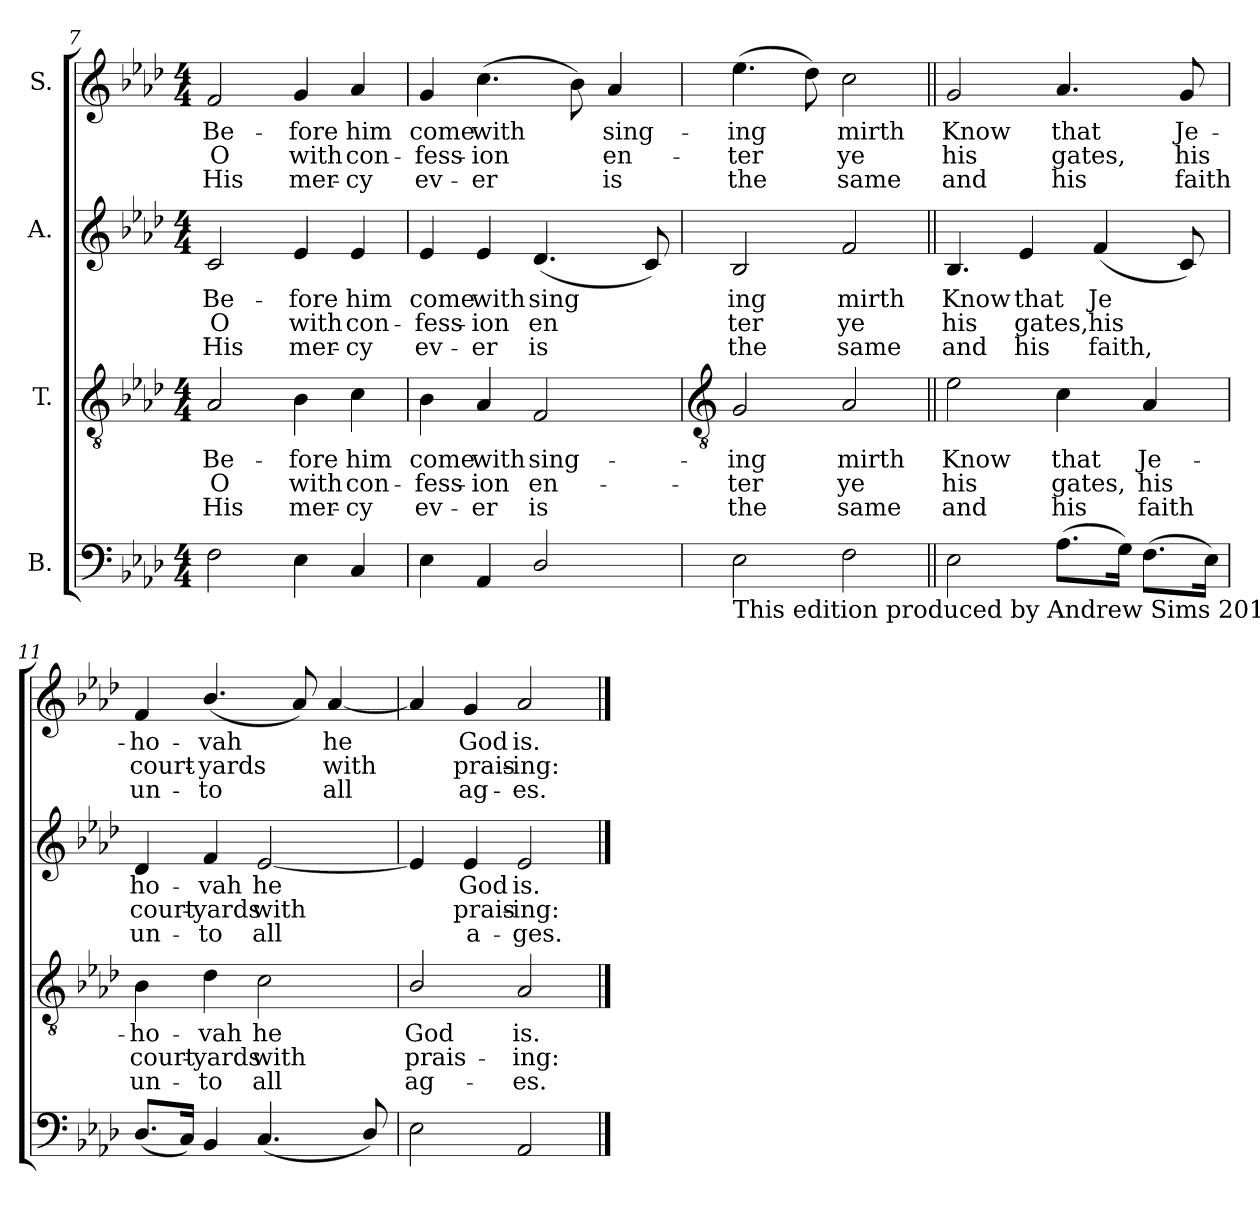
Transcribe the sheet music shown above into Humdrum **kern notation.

**kern	**kern	**text	**text	**text	**kern	**text	**text	**text	**kern	**text	**text	**text
*part4	*part3	*part3	*part3	*part3	*part2	*part2	*part2	*part2	*part1	*part1	*part1	*part1
*staff4	*staff3	*staff3	*staff3	*staff3	*staff2	*staff2	*staff2	*staff2	*staff1	*staff1	*staff1	*staff1
*I"B.	*I"T.	*	*	*	*I"A.	*	*	*	*I"S.	*	*	*
*clefF4	*clefGv2	*	*	*	*clefG2	*	*	*	*clefG2	*	*	*
*k[b-e-a-d-]	*k[b-e-a-d-]	*	*	*	*k[b-e-a-d-]	*	*	*	*k[b-e-a-d-]	*	*	*
*A-:	*A-:	*	*	*	*A-:	*	*	*	*A-:	*	*	*
*M4/4	*M4/4	*	*	*	*M4/4	*	*	*	*M4/4	*	*	*
=7	=7	=7	=7	=7	=7	=7	=7	=7	=7	=7	=7	=7
!	!	!LO:LY:b	!LO:LY:b	!LO:LY:b	!	!LO:LY:b	!LO:LY:b	!LO:LY:b	!	!LO:LY:b	!LO:LY:b	!LO:LY:b
2F	2A-	Be-	-O	His	2c	Be-	-O	His	2f	Be-	-O	His
!	!	!LO:LY:b	!LO:LY:b	!LO:LY:b	!	!LO:LY:b	!LO:LY:b	!LO:LY:b	!	!LO:LY:b	!LO:LY:b	!LO:LY:b
4E-	4B-	fore	with	mer-	4e-	fore	with	mer-	4g	fore	with	mer-
!	!	!LO:LY:b	!LO:LY:b	!LO:LY:b	!	!LO:LY:b	!LO:LY:b	!LO:LY:b	!	!LO:LY:b	!LO:LY:b	!LO:LY:b
4C	4c	-him	con-	-cy	4e-	-him	con-	-cy	4a-	-him	con-	-cy
=8	=8	=8	=8	=8	=8	=8	=8	=8	=8	=8	=8	=8
!	!	!LO:LY:b	!LO:LY:b	!LO:LY:b	!	!LO:LY:b	!LO:LY:b	!LO:LY:b	!	!LO:LY:b	!LO:LY:b	!LO:LY:b
4E-	4B-	come	fess-	-ev-	4e-	come	fess-	-ev-	4g	come	fess-	-ev-
!	!	!LO:LY:b	!LO:LY:b	!LO:LY:b	!	!LO:LY:b	!LO:LY:b	!LO:LY:b	!	!LO:LY:b	!LO:LY:b	!LO:LY:b
4AA-	4A-	-with	ion	er	4e-	-with	ion	er	(>4.cc	-with	ion	er
!	!	!LO:LY:b	!LO:LY:b	!LO:LY:b	!	!LO:LY:b	!LO:LY:b	!LO:LY:b	!	!	!	!
2D-/	2F	sing-	-en-	-is	(<4.d-	sing	en	is	.	.	.	.
.	.	.	.	.	.	.	.	.	8b-)	.	.	.
!	!	!	!	!	!	!	!	!	!	!LO:LY:b	!LO:LY:b	!LO:LY:b
.	.	.	.	.	.	.	.	.	4a-	sing-	-en-	-is
.	.	.	.	.	8c)	.	.	.	.	.	.	.
!!LO:LB:g=z
=9	=9	=9	=9	=9	=9	=9	=9	=9	=9	=9	=9	=9
*	*clefGv2	*	*	*	*	*	*	*	*	*	*	*
!LO:TX:b:t=This edition produced by Andrew Sims 2015	!	!	!	!	!	!	!	!	!	!	!	!
!	!	!LO:LY:b	!LO:LY:b	!LO:LY:b	!	!LO:LY:b	!LO:LY:b	!LO:LY:b	!	!LO:LY:b	!LO:LY:b	!LO:LY:b
2E-	2G	ing	ter	the	2B-	ing	ter	the	(>4.ee-	ing	ter	the
.	.	.	.	.	.	.	.	.	8dd-)	.	.	.
!	!	!LO:LY:b	!LO:LY:b	!LO:LY:b	!	!LO:LY:b	!LO:LY:b	!LO:LY:b	!	!LO:LY:b	!LO:LY:b	!LO:LY:b
2F	2A-	mirth	ye	same	2f	mirth	ye	same	2cc	mirth	ye	same
=10||	=10||	=10||	=10||	=10||	=10||	=10||	=10||	=10||	=10||	=10||	=10||	=10||
!	!	!LO:LY:b	!LO:LY:b	!LO:LY:b	!	!LO:LY:b	!LO:LY:b	!LO:LY:b	!	!LO:LY:b	!LO:LY:b	!LO:LY:b
2E-	2e-	Know	his	and	4.B-	Know	his	and	2g	Know	his	and
!	!	!	!	!	!	!LO:LY:b	!LO:LY:b	!LO:LY:b	!	!	!	!
.	.	.	.	.	4e-	that	gates,	his	.	.	.	.
!	!	!LO:LY:b	!LO:LY:b	!LO:LY:b	!	!	!	!	!	!LO:LY:b	!LO:LY:b	!LO:LY:b
(>8.A-L	4c	that	gates,	his	.	.	.	.	4.a-	that	gates,	his
!	!	!	!	!	!	!LO:LY:b	!LO:LY:b	!LO:LY:b	!	!	!	!
.	.	.	.	.	(<4f	Je	his	faith,	.	.	.	.
16GJ)	.	.	.	.	.	.	.	.	.	.	.	.
!	!	!LO:LY:b	!LO:LY:b	!LO:LY:b	!	!	!	!	!	!	!	!
(>8.FL	4A-	Je-	-his	faith	.	.	.	.	.	.	.	.
!	!	!	!	!	!	!	!	!	!	!LO:LY:b	!LO:LY:b	!LO:LY:b
.	.	.	.	.	8c)	.	.	.	8g	Je-	-his	faith
16E-J)	.	.	.	.	.	.	.	.	.	.	.	.
=11	=11	=11	=11	=11	=11	=11	=11	=11	=11	=11	=11	=11
!	!	!LO:LY:b	!LO:LY:b	!LO:LY:b	!	!LO:LY:b	!LO:LY:b	!LO:LY:b	!	!LO:LY:b	!LO:LY:b	!LO:LY:b
(<8.D-L	4B-	ho-	-court-	-un-	4d-	ho-	-court-	-un-	4f	ho-	-court-	-un-
16CJ)	.	.	.	.	.	.	.	.	.	.	.	.
!	!	!LO:LY:b	!LO:LY:b	!LO:LY:b	!	!LO:LY:b	!LO:LY:b	!LO:LY:b	!	!LO:LY:b	!LO:LY:b	!LO:LY:b
4BB-	4d-	-vah	yards	to	4f	-vah	yards	to	(<4.b-/	-vah	yards	to
!	!	!LO:LY:b	!LO:LY:b	!LO:LY:b	!	!LO:LY:b	!LO:LY:b	!LO:LY:b	!	!	!	!
(<4.C	2c	he	with	all	[2e-	he	with	all	.	.	.	.
.	.	.	.	.	.	.	.	.	8a-)	.	.	.
!	!	!	!	!	!	!	!	!	!	!LO:LY:b	!LO:LY:b	!LO:LY:b
.	.	.	.	.	.	.	.	.	[4a-	he	with	all
8D-/)	.	.	.	.	.	.	.	.	.	.	.	.
=12	=12	=12	=12	=12	=12	=12	=12	=12	=12	=12	=12	=12
!	!	!LO:LY:b	!LO:LY:b	!LO:LY:b	!	!	!	!	!	!	!	!
2E-	2B-/	God	prais-	-ag-	4e-]	.	.	.	4a-]	.	.	.
!	!	!	!	!	!	!LO:LY:b	!LO:LY:b	!LO:LY:b	!	!LO:LY:b	!LO:LY:b	!LO:LY:b
.	.	.	.	.	4e-	God	prais-	-a-	4g	God	prais-	-ag-
!	!	!LO:LY:b	!LO:LY:b	!LO:LY:b	!	!LO:LY:b	!LO:LY:b	!LO:LY:b	!	!LO:LY:b	!LO:LY:b	!LO:LY:b
2AA-	2A-	-is.	ing:	es.	2e-	-is.	ing:	ges.	2a-	-is.	ing:	es.
==	==	==	==	==	==	==	==	==	==	==	==	==
*-	*-	*-	*-	*-	*-	*-	*-	*-	*-	*-	*-	*-
